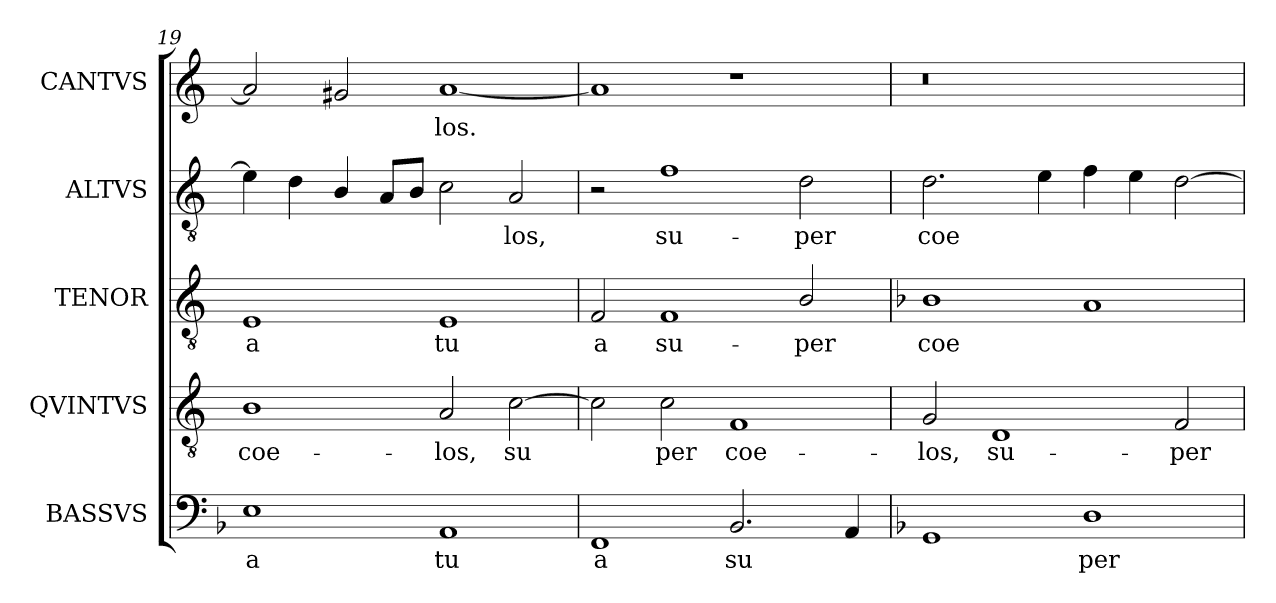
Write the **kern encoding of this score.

**kern	**text	**kern	**text	**kern	**text	**kern	**text	**kern	**text
*part5	*part5	*part4	*part4	*part3	*part3	*part2	*part2	*part1	*part1
*staff5	*staff5	*staff4	*staff4	*staff3	*staff3	*staff2	*staff2	*staff1	*staff1
*I"BASSVS	*	*I"QVINTVS	*	*I"TENOR	*	*I"ALTVS	*	*I"CANTVS	*
*clefF4	*	*clefGv2	*	*clefGv2	*	*clefGv2	*	*clefG2	*
*	*	*ITrd-3c-5	*	*ITrd-3c-5	*	*ITrd-3c-5	*	*ITrd-3c-5	*
*k[b-]	*	*k[b-]	*	*k[b-]	*	*k[b-]	*	*k[b-]	*
*F:	*	*F:	*	*F:	*	*F:	*	*F:	*
=19	=19	=19	=19	=19	=19	=19	=19	=19	=19
!	!LO:LY:b:cj	!	!LO:LY:b:cj	!	!LO:LY:b:cj	!	!LO:LY:b:cj	!	!LO:LY:b:cj
1E	a	1e	coe-	1A	a	4a\]	.	2dd/]	.
!	!	!	!	!	!	!	!LO:LY:b:cj	!	!
.	.	.	.	.	.	4g\	.	.	.
!	!	!	!	!	!	!	!LO:LY:b:cj	!	!LO:LY:b:cj
.	.	.	.	.	.	4e/	.	2cc#/	.
!	!	!	!	!	!	!	!LO:LY:b:cj	!	!
.	.	.	.	.	.	8d/L	.	.	.
!	!	!	!	!	!	!	!LO:LY:b:cj	!	!
.	.	.	.	.	.	8e/J	.	.	.
!	!LO:LY:b:cj	!	!LO:LY:b:cj	!	!LO:LY:b:cj	!	!LO:LY:b:cj	!	!LO:LY:b:cj
1AA	tu	2d/	-los,	1A	tu	2f\	.	[<1dd	los.
!	!	!	!LO:LY:b:cj	!	!	!	!LO:LY:b:cj	!	!
.	.	[<2f\	su-	.	.	2d/	los,	.	.
!!LO:PB:g=z
=20	=20	=20	=20	=20	=20	=20	=20	=20	=20
!	!LO:LY:b:cj	!	!LO:LY:b:cj	!	!LO:LY:b:cj	!	!	!	!LO:LY:b:cj
1FF	a	2f\]	--	2B-/	a	2r	.	1dd]	.
!	!	!	!LO:LY:b:cj	!	!LO:LY:b:cj	!	!LO:LY:b:cj	!	!
.	.	2f\	-per	1B-	su-	1b-	su-	.	.
!	!LO:LY:b:cj	!	!LO:LY:b:cj	!	!	!	!	!	!
2.BB-/	su	1B-	coe-	.	.	.	.	1r	.
!	!	!	!	!	!LO:LY:b:cj	!	!LO:LY:b:cj	!	!
.	.	.	.	2e/	-per	2g\	-per	.	.
!	!LO:LY:b:cj	!	!	!	!	!	!	!	!
4AA/	.	.	.	.	.	.	.	.	.
=21	=21	=21	=21	=21	=21	=21	=21	=21	=21
*	*	*	*	*k[b-e-]	*	*	*	*	*
*	*	*	*	*B-:	*	*	*	*	*
!	!LO:LY:b:cj	!	!LO:LY:b:cj	!	!LO:LY:b:cj	!	!LO:LY:b:cj	!	!
1GG	.	2c/	-los,	1e-	coe-	2.g\	coe-	0r	.
!	!	!	!LO:LY:b:cj	!	!	!	!	!	!
.	.	1G	su-	.	.	.	.	.	.
!	!	!	!	!	!	!	!LO:LY:b:cj	!	!
.	.	.	.	.	.	4a\	--	.	.
!	!LO:LY:b:cj	!	!	!	!LO:LY:b:cj	!	!LO:LY:b:cj	!	!
1D	per	.	.	1d	--	4b-\	--	.	.
!	!	!	!	!	!	!	!LO:LY:b:cj	!	!
.	.	.	.	.	.	4a\	--	.	.
!	!	!	!LO:LY:b:cj	!	!	!	!LO:LY:b:cj	!	!
.	.	2B-/	-per	.	.	[>2g\	--	.	.
=	=	=	=	=	=	=	=	=	=
*-	*-	*-	*-	*-	*-	*-	*-	*-	*-
